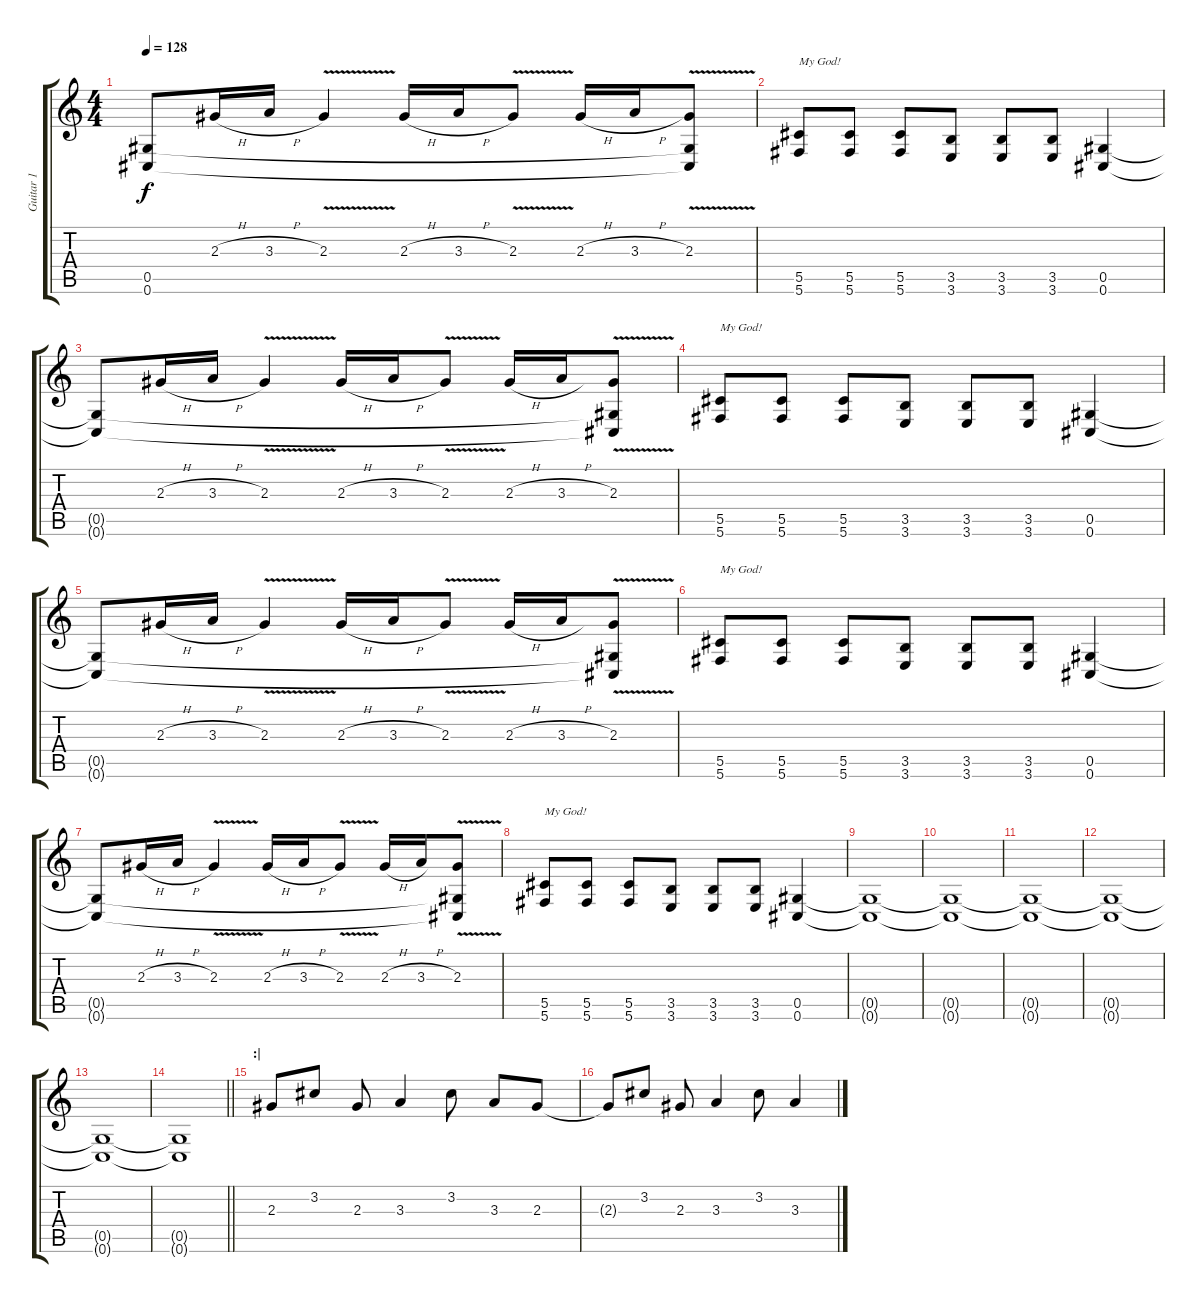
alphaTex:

\track ("Guitar 1" "Guitar 1") {instrument overdrivenguitar}
\staff {score tabs}
\tuning (Eb4 Bb3 Gb3 Db3 Ab2 Db2) {hide}
\ts (4 4)
\tempo 128
\clef g2
\ks c
(0.5{t} 0.6{t}).8{dy f} 2.3{h}.16 3.3{h}.16 2.3{v}.4 2.3{h}.16 3.3{h}.16 2.3{v}.8 2.3{h}.16 3.3{h}.16 (2.3{v} 0.5{t} 0.6{t}).8 |
(5.5 5.6).8{txt "My God!"} (5.5 5.6).8 (5.5 5.6).8 (3.5 3.6).8 (3.5 3.6).8 (3.5 3.6).8 (0.5 0.6).4 |
(0.5{t} 0.6{t}).8 2.3{h}.16 3.3{h}.16 2.3{v}.4 2.3{h}.16 3.3{h}.16 2.3{v}.8 2.3{h}.16 3.3{h}.16 (2.3{v} 0.5{t} 0.6{t}).8 |
(5.5 5.6).8{txt "My God!"} (5.5 5.6).8 (5.5 5.6).8 (3.5 3.6).8 (3.5 3.6).8 (3.5 3.6).8 (0.5 0.6).4 |
(0.5{t} 0.6{t}).8 2.3{h}.16 3.3{h}.16 2.3{v}.4 2.3{h}.16 3.3{h}.16 2.3{v}.8 2.3{h}.16 3.3{h}.16 (2.3{v} 0.5{t} 0.6{t}).8 |
(5.5 5.6).8{txt "My God!"} (5.5 5.6).8 (5.5 5.6).8 (3.5 3.6).8 (3.5 3.6).8 (3.5 3.6).8 (0.5 0.6).4 |
(0.5{t} 0.6{t}).8 2.3{h}.16 3.3{h}.16 2.3{v}.4 2.3{h}.16 3.3{h}.16 2.3{v}.8 2.3{h}.16 3.3{h}.16 (2.3{v} 0.5{t} 0.6{t}).8 |
(5.5 5.6).8{txt "My God!"} (5.5 5.6).8 (5.5 5.6).8 (3.5 3.6).8 (3.5 3.6).8 (3.5 3.6).8 (0.5 0.6).4 |
(0.5{t} 0.6{t}).1 |
(0.5{t} 0.6{t}).1 |
(0.5{t} 0.6{t}).1 |
(0.5{t} 0.6{t}).1 |
(0.5{t} 0.6{t}).1 |
\barLineRight lightlight
(0.5{t} 0.6{t}).1 |
\section ("" ":|")
2.3.8 3.2.8 2.3.8 3.3.4 3.2.8 3.3.8 2.3.8 |
2.3{t}.8 3.2.8 2.3.8 3.3.4 3.2.8 3.3.4
